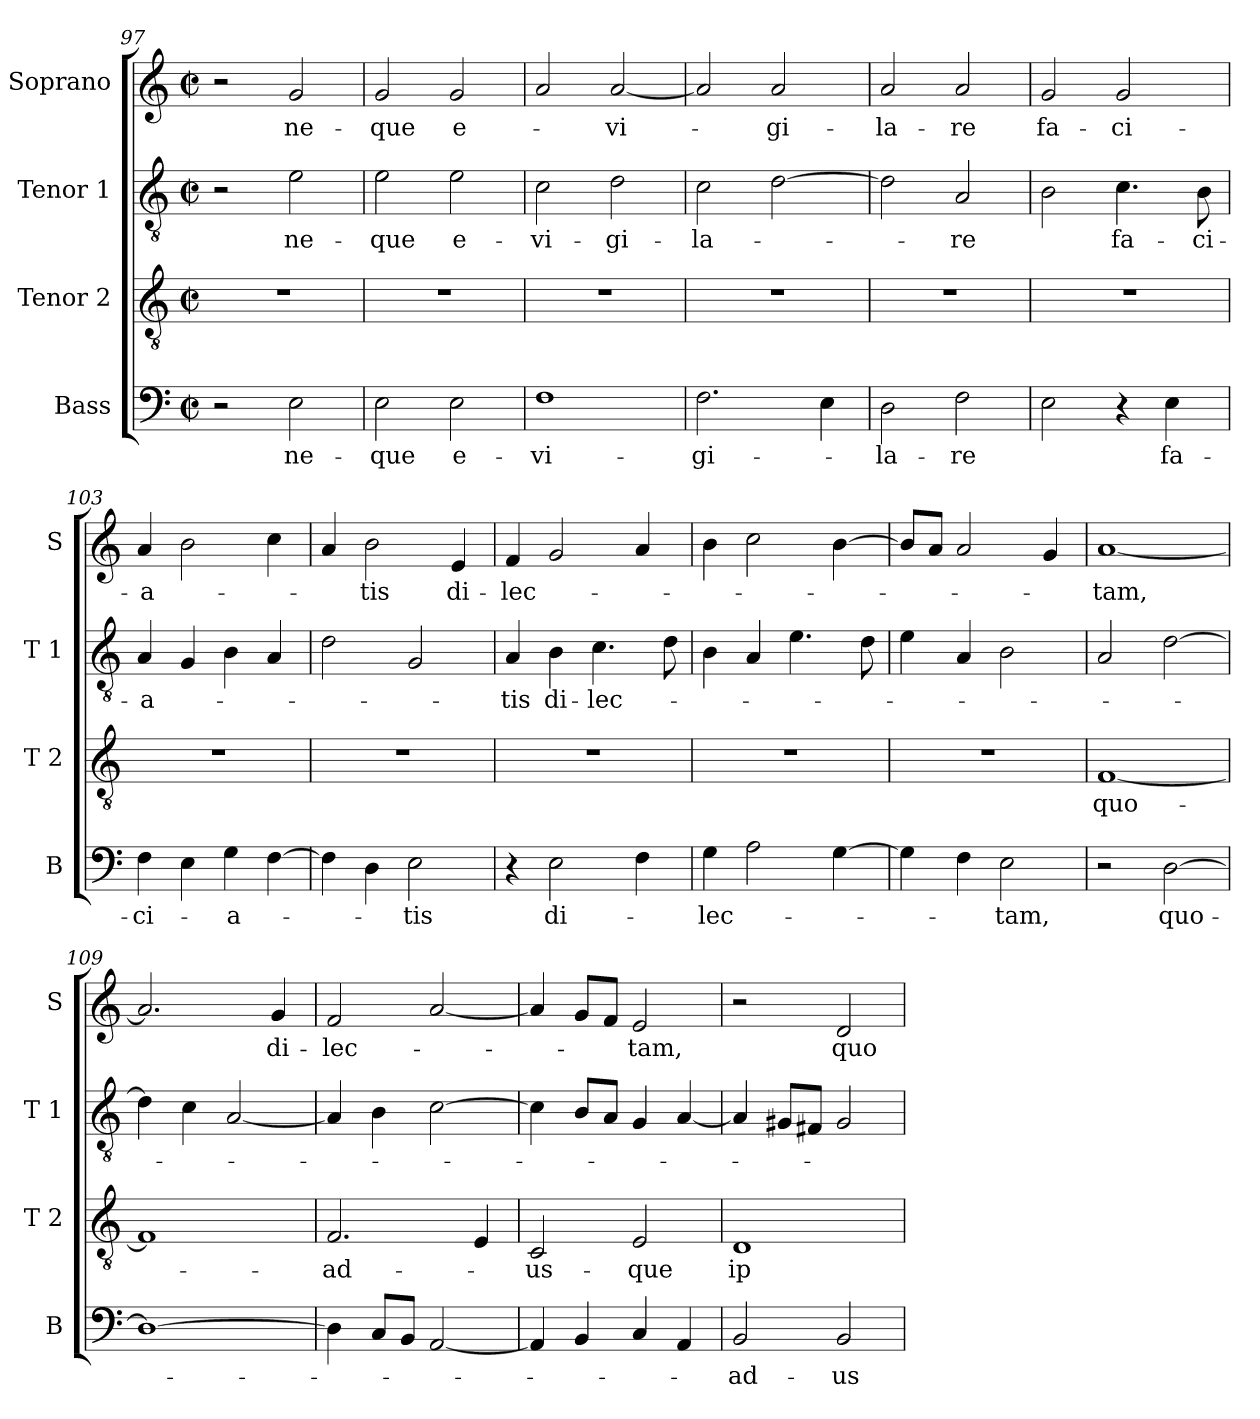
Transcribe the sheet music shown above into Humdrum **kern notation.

**kern	**text	**kern	**text	**kern	**text	**kern	**text
*part4	*part4	*part3	*part3	*part2	*part2	*part1	*part1
*staff4	*staff4	*staff3	*staff3	*staff2	*staff2	*staff1	*staff1
*I"Bass	*	*I"Tenor 2	*	*I"Tenor 1	*	*I"Soprano	*
*I'B	*	*I'T 2	*	*I'T 1	*	*I'S	*
*clefF4	*	*clefGv2	*	*clefGv2	*	*clefG2	*
*k[]	*	*k[]	*	*k[]	*	*k[]	*
*C:	*	*C:	*	*C:	*	*C:	*
*M2/2	*	*M2/2	*	*M2/2	*	*M2/2	*
*met(c|)	*	*met(c|)	*	*met(c|)	*	*met(c|)	*
=97	=97	=97	=97	=97	=97	=97	=97
2r	.	1r	.	2r	.	2r	.
!	!LO:LY:b	!	!	!	!LO:LY:b	!	!LO:LY:b
2E\	ne-	.	.	2e\	ne-	2g/	ne-
=98	=98	=98	=98	=98	=98	=98	=98
!	!LO:LY:b	!	!	!	!LO:LY:b	!	!LO:LY:b
2E\	-que	1r	.	2e\	-que	2g/	-que
!	!LO:LY:b	!	!	!	!LO:LY:b	!	!LO:LY:b
2E\	e-	.	.	2e\	e-	2g/	e-
=99	=99	=99	=99	=99	=99	=99	=99
!	!LO:LY:b	!	!	!	!LO:LY:b	!	!
1F	-vi-	1r	.	2c\	-vi-	2a/	.
!	!	!	!	!	!LO:LY:b	!	!LO:LY:b
.	.	.	.	2d\	-gi-	[2a/	-vi-
!!LO:LB:g=z
=100	=100	=100	=100	=100	=100	=100	=100
!	!LO:LY:b	!	!	!	!LO:LY:b	!	!
2.F\	-gi-	1r	.	2c\	-la-	2a/]	.
!	!	!	!	!	!	!	!LO:LY:b
.	.	.	.	[2d\	.	2a/	-gi-
4E\	.	.	.	.	.	.	.
=101	=101	=101	=101	=101	=101	=101	=101
!	!LO:LY:b	!	!	!	!	!	!LO:LY:b
2D\	-la-	1r	.	2d\]	.	2a/	-la-
!	!LO:LY:b	!	!	!	!LO:LY:b	!	!LO:LY:b
2F\	-re	.	.	2A/	-re	2a/	-re
=102	=102	=102	=102	=102	=102	=102	=102
!	!	!	!	!	!	!	!LO:LY:b
2E\	.	1r	.	2B\	.	2g/	fa-
!	!	!	!	!	!LO:LY:b	!	!LO:LY:b
4r	.	.	.	4.c\	fa-	2g/	-ci-
!	!LO:LY:b	!	!	!	!	!	!
4E\	fa-	.	.	.	.	.	.
!	!	!	!	!	!LO:LY:b	!	!
.	.	.	.	8B\	-ci-	.	.
=103	=103	=103	=103	=103	=103	=103	=103
!	!LO:LY:b	!	!	!	!LO:LY:b	!	!LO:LY:b
4F\	-ci-	1r	.	4A/	-a-	4a/	-a-
4E\	.	.	.	4G/	.	2b\	.
!	!LO:LY:b	!	!	!	!	!	!
4G\	-a-	.	.	4B\	.	.	.
[4F\	.	.	.	4A/	.	4cc\	.
=104	=104	=104	=104	=104	=104	=104	=104
4F\]	.	1r	.	2d\	.	4a/	.
!	!	!	!	!	!	!	!LO:LY:b
4D\	.	.	.	.	.	2b\	-tis
!	!LO:LY:b	!	!	!	!	!	!
2E\	-tis	.	.	2G/	.	.	.
!	!	!	!	!	!	!	!LO:LY:b
.	.	.	.	.	.	4e/	di-
=105	=105	=105	=105	=105	=105	=105	=105
!	!	!	!	!	!LO:LY:b	!	!LO:LY:b
4r	.	1r	.	4A/	-tis	4f/	-lec-
!	!LO:LY:b	!	!	!	!LO:LY:b	!	!
2E\	di-	.	.	4B\	di-	2g/	.
!	!	!	!	!	!LO:LY:b	!	!
.	.	.	.	4.c\	-lec-	.	.
4F\	.	.	.	.	.	4a/	.
.	.	.	.	8d\	.	.	.
=106	=106	=106	=106	=106	=106	=106	=106
!	!LO:LY:b	!	!	!	!	!	!
4G\	-lec-	1r	.	4B\	.	4b\	.
2A\	.	.	.	4A/	.	2cc\	.
.	.	.	.	4.e\	.	.	.
[4G\	.	.	.	.	.	[4b\	.
.	.	.	.	8d\	.	.	.
!!LO:PB:g=z
=107	=107	=107	=107	=107	=107	=107	=107
4G\]	.	1r	.	4e\	.	8b/L]	.
.	.	.	.	.	.	8a/J	.
4F\	.	.	.	4A/	.	2a/	.
!	!LO:LY:b	!	!	!	!	!	!
2E\	-tam,	.	.	2B\	.	.	.
.	.	.	.	.	.	4g/	.
=108	=108	=108	=108	=108	=108	=108	=108
!	!	!	!LO:LY:b	!	!	!	!LO:LY:b
2r	.	[1F	quo-	2A/	.	[1a	-tam,
!	!LO:LY:b	!	!	!	!	!	!
[2D\	quo-	.	.	[2d\	.	.	.
=109	=109	=109	=109	=109	=109	=109	=109
1D_	.	1F]	.	4d\]	.	2.a/]	.
.	.	.	.	4c\	.	.	.
.	.	.	.	[2A/	.	.	.
!	!	!	!	!	!	!	!LO:LY:b
.	.	.	.	.	.	4g/	di-
=110	=110	=110	=110	=110	=110	=110	=110
!	!	!	!LO:LY:b	!	!	!	!LO:LY:b
4D\]	.	2.F/	-ad-	4A/]	.	2f/	-lec-
8C/L	.	.	.	4B\	.	.	.
8BB/J	.	.	.	.	.	.	.
[2AA/	.	.	.	[2c\	.	[2a/	.
.	.	4E/	.	.	.	.	.
=111	=111	=111	=111	=111	=111	=111	=111
!	!	!	!LO:LY:b	!	!	!	!
4AA/]	.	2C/	-us-	4c\]	.	4a/]	.
4BB/	.	.	.	8B/L	.	8g/L	.
.	.	.	.	8A/J	.	8f/J	.
!	!	!	!LO:LY:b	!	!	!	!LO:LY:b
4C/	.	2E/	-que	4G/	.	2e/	-tam,
4AA/	.	.	.	[4A/	.	.	.
=112	=112	=112	=112	=112	=112	=112	=112
!	!LO:LY:b	!	!LO:LY:b	!	!	!	!
2BB/	-ad-	1D	ip-	4A/]	.	2r	.
.	.	.	.	8G#X/L	.	.	.
.	.	.	.	8F#X/J	.	.	.
!	!LO:LY:b	!	!	!	!	!	!LO:LY:b
2BB/	-us-	.	.	2G#/	.	2d/	quo-
=	=	=	=	=	=	=	=
*-	*-	*-	*-	*-	*-	*-	*-
